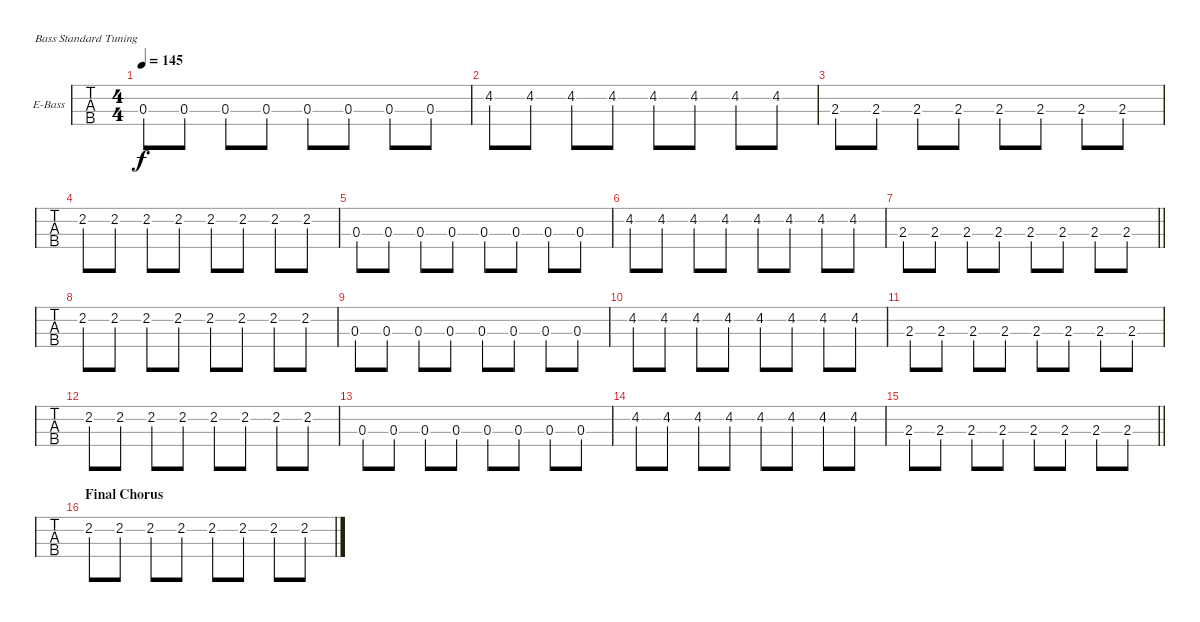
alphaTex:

\bracketExtendMode groupsimilarinstruments
\firstSystemTrackNameOrientation horizontal
\otherSystemsTrackNameOrientation horizontal
\track ("Nikolai" "E-Bass") {instrument electricbassfinger}
\staff {tabs}
\tuning (G2 D2 A1 E1)
\ts (4 4)
\tempo 145
\clef f4
\ks c
0.3.8{dy f} 0.3.8 0.3.8 0.3.8 0.3.8 0.3.8 0.3.8 0.3.8 |
4.2.8 4.2.8 4.2.8 4.2.8 4.2.8 4.2.8 4.2.8 4.2.8 |
2.3.8 2.3.8 2.3.8 2.3.8 2.3.8 2.3.8 2.3.8 2.3.8 |
2.2.8 2.2.8 2.2.8 2.2.8 2.2.8 2.2.8 2.2.8 2.2.8 |
0.3.8 0.3.8 0.3.8 0.3.8 0.3.8 0.3.8 0.3.8 0.3.8 |
4.2.8 4.2.8 4.2.8 4.2.8 4.2.8 4.2.8 4.2.8 4.2.8 |
\barLineRight lightlight
2.3.8 2.3.8 2.3.8 2.3.8 2.3.8 2.3.8 2.3.8 2.3.8 |
2.2.8 2.2.8 2.2.8 2.2.8 2.2.8 2.2.8 2.2.8 2.2.8 |
0.3.8 0.3.8 0.3.8 0.3.8 0.3.8 0.3.8 0.3.8 0.3.8 |
4.2.8 4.2.8 4.2.8 4.2.8 4.2.8 4.2.8 4.2.8 4.2.8 |
2.3.8 2.3.8 2.3.8 2.3.8 2.3.8 2.3.8 2.3.8 2.3.8 |
2.2.8 2.2.8 2.2.8 2.2.8 2.2.8 2.2.8 2.2.8 2.2.8 |
0.3.8 0.3.8 0.3.8 0.3.8 0.3.8 0.3.8 0.3.8 0.3.8 |
4.2.8 4.2.8 4.2.8 4.2.8 4.2.8 4.2.8 4.2.8 4.2.8 |
\barLineRight lightlight
2.3.8 2.3.8 2.3.8 2.3.8 2.3.8 2.3.8 2.3.8 2.3.8 |
\section ("" "Final Chorus")
2.2.8 2.2.8 2.2.8 2.2.8 2.2.8 2.2.8 2.2.8 2.2.8
